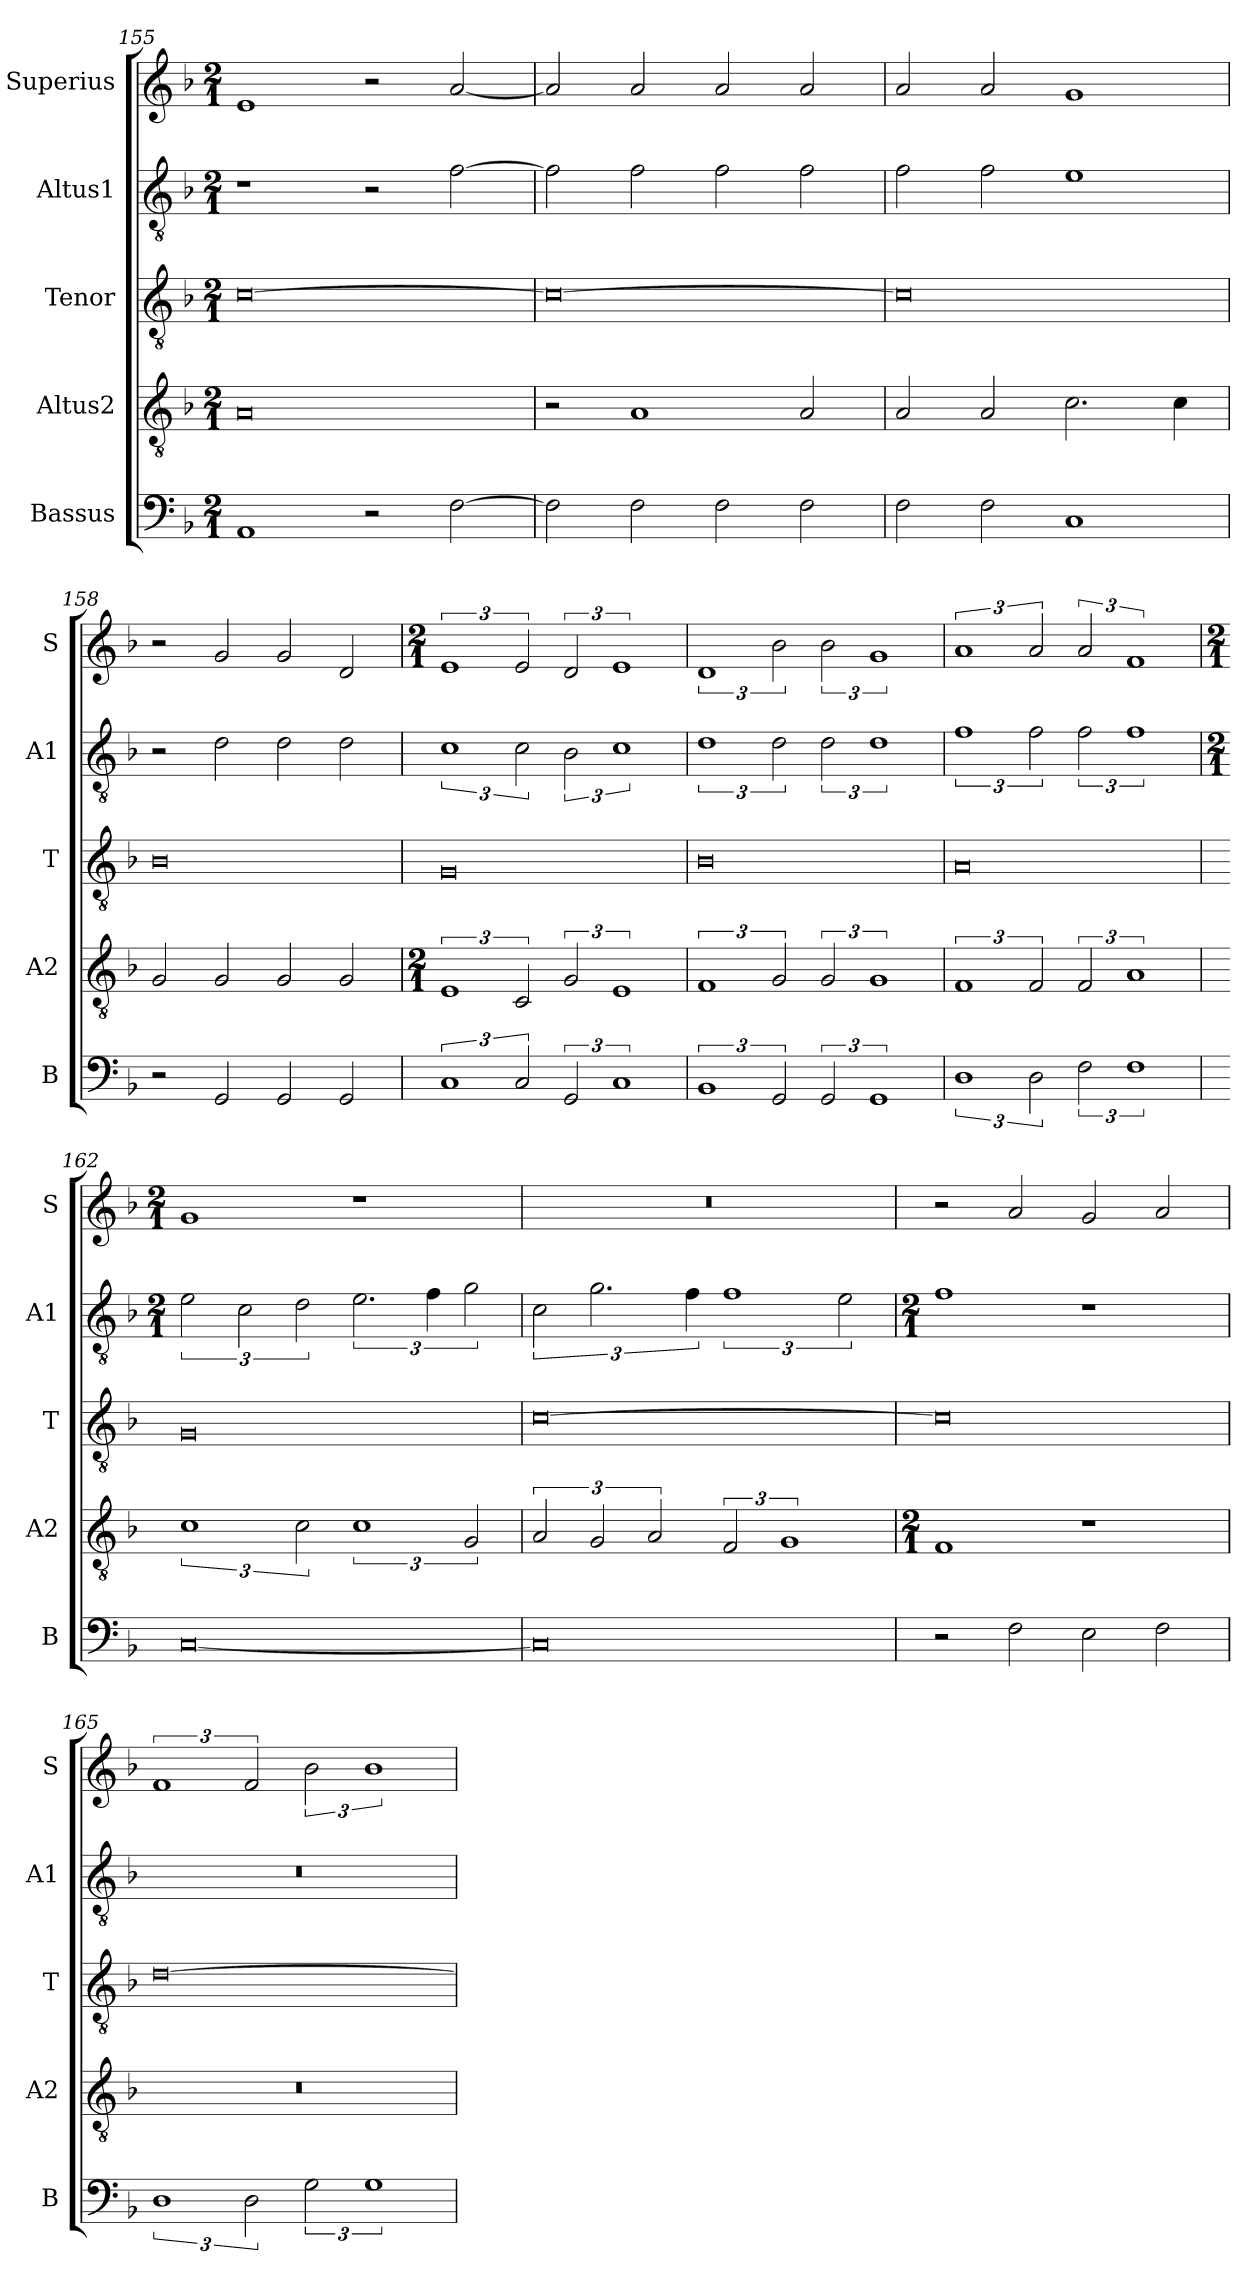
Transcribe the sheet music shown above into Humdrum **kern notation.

**kern	**kern	**kern	**kern	**kern
*part5	*part4	*part3	*part2	*part1
*staff5	*staff4	*staff3	*staff2	*staff1
*I"Bassus	*I"Altus2	*I"Tenor	*I"Altus1	*I"Superius
*I'B	*I'A2	*I'T	*I'A1	*I'S
*clefF4	*clefGv2	*clefGv2	*clefGv2	*clefG2
*k[b-]	*k[b-]	*k[b-]	*k[b-]	*k[b-]
*M2/1	*M2/1	*M2/1	*M2/1	*M2/1
=155	=155	=155	=155	=155
1AA	0A	[0c	1r	1e
2r	.	.	2r	2r
[2F\	.	.	[2f\	[2a/
=156	=156	=156	=156	=156
2F\]	2r	0c_	2f\]	2a/]
2F\	1A	.	2f\	2a/
2F\	.	.	2f\	2a/
2F\	2A/	.	2f\	2a/
=157	=157	=157	=157	=157
2F\	2A/	0c]	2f\	2a/
2F\	2A/	.	2f\	2a/
1C	2.c\	.	1e	1g
.	4c\	.	.	.
=158	=158	=158	=158	=158
2r	2G/	0B-	2r	2r
2GG/	2G/	.	2d\	2g/
2GG/	2G/	.	2d\	2g/
2GG/	2G/	.	2d\	2d/
=159	=159	=159	=159	=159
*	*M2/1	*	*	*M2/1
3%2C	3%2E	0G	3%2c	3%2e
3C/	3C/	.	3c\	3e/
3GG/	3G/	.	3B-\	3d/
3%2C	3%2E	.	3%2c	3%2e
=160	=160	=160	=160	=160
3%2BB-	3%2F	0B-	3%2d	3%2d
3GG/	3G/	.	3d\	3b-\
3GG/	3G/	.	3d\	3b-\
3%2GG	3%2G	.	3%2d	3%2g
=161	=161	=161	=161	=161
3%2D	3%2F	0A	3%2f	3%2a
3D\	3F/	.	3f\	3a/
3F\	3F/	.	3f\	3a/
3%2F	3%2A	.	3%2f	3%2f
=162	=162	=162	=162	=162
*	*	*	*M2/1	*M2/1
[0C	3%2c	0G	3e\	1g
.	.	.	3c\	.
.	3c\	.	3d\	.
.	3%2c	.	3.e\	1r
.	.	.	6f\	.
.	3G/	.	3g\	.
=163	=163	=163	=163	=163
0C]	3A/	[0c	3c\	0r
.	3G/	.	3.g\	.
.	3A/	.	.	.
.	.	.	6f\	.
.	3F/	.	3%2f	.
.	3%2G	.	.	.
.	.	.	3e\	.
=164	=164	=164	=164	=164
*	*M2/1	*	*M2/1	*
2r	1F	0c]	1f	2r
2F\	.	.	.	2a/
2E\	1r	.	1r	2g/
2F\	.	.	.	2a/
=165	=165	=165	=165	=165
3%2D	0r	[0d	0r	3%2f
3D\	.	.	.	3f/
3G\	.	.	.	3b-\
3%2G	.	.	.	3%2b-
=	=	=	=	=
*-	*-	*-	*-	*-
